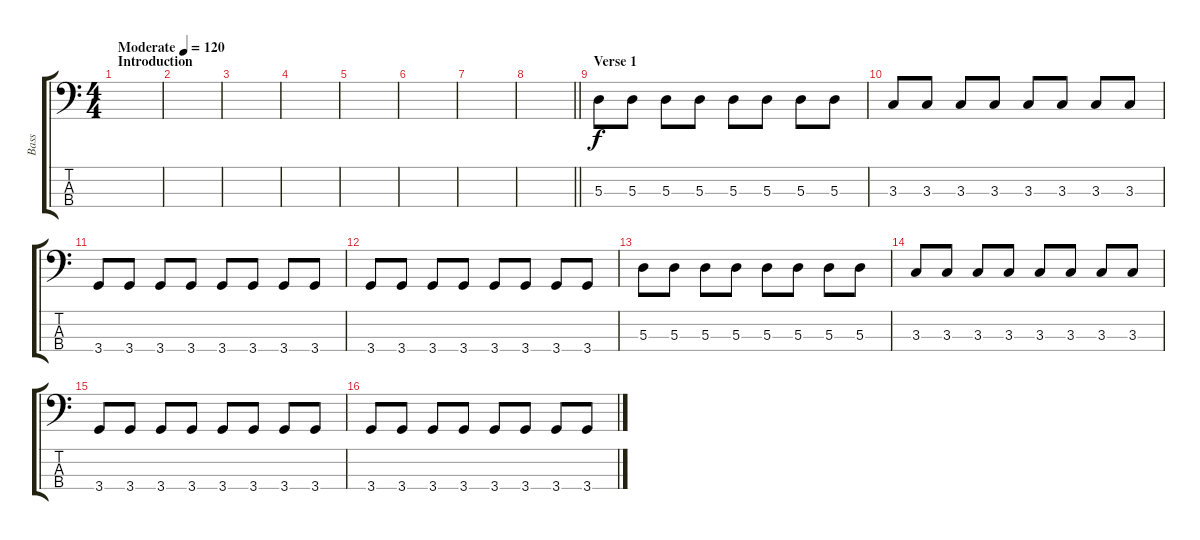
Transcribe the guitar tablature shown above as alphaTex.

\track ("Bass" "Bass") {instrument electricbassfinger}
\staff {score tabs}
\tuning (G2 D2 A1 E1) {hide}
\ts (4 4)
\section ("" "Introduction")
\tempo (120 "Moderate")
\clef f4
\ks c
|
|
|
|
|
|
|
\barLineRight lightlight
|
\section ("" "Verse 1")
5.3.8 5.3.8 5.3.8 5.3.8 5.3.8 5.3.8 5.3.8 5.3.8 |
3.3.8 3.3.8 3.3.8 3.3.8 3.3.8 3.3.8 3.3.8 3.3.8 |
3.4.8 3.4.8 3.4.8 3.4.8 3.4.8 3.4.8 3.4.8 3.4.8 |
3.4.8 3.4.8 3.4.8 3.4.8 3.4.8 3.4.8 3.4.8 3.4.8 |
5.3.8 5.3.8 5.3.8 5.3.8 5.3.8 5.3.8 5.3.8 5.3.8 |
3.3.8 3.3.8 3.3.8 3.3.8 3.3.8 3.3.8 3.3.8 3.3.8 |
3.4.8 3.4.8 3.4.8 3.4.8 3.4.8 3.4.8 3.4.8 3.4.8 |
3.4.8 3.4.8 3.4.8 3.4.8 3.4.8 3.4.8 3.4.8 3.4.8
